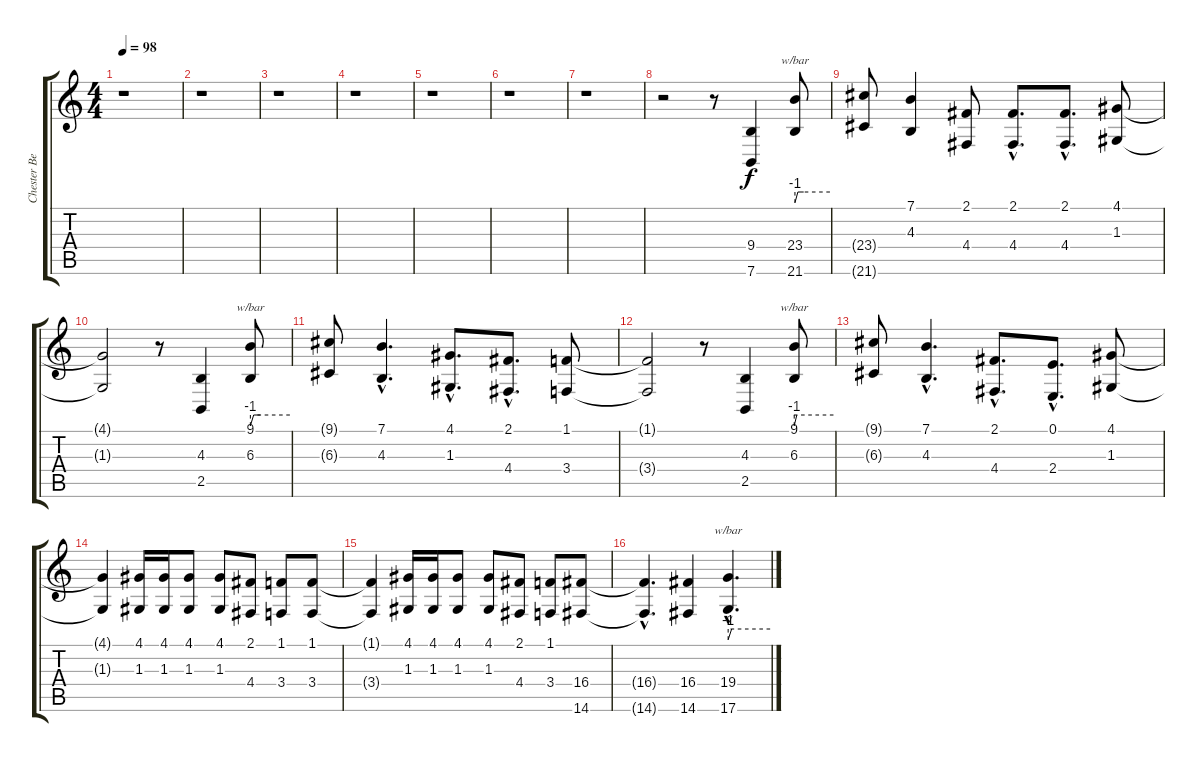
\track ("Chester Benington (Vocal)" "Chester Be") {instrument harmonica}
\staff {score tabs}
\tuning (E4 B3 G3 D3 A2 E2) {hide}
\ts (4 4)
\tempo 98
\clef g2
\ks c
r.1{dy f} |
r.1 |
r.1 |
r.1 |
r.1 |
r.1 |
r.1 |
r.2 r.8 (9.4 7.6).4 (23.4 21.6).8{tbe (custom default 0 -4 5 0 15 0 60 0)} |
(23.4{t} 21.6{t}).8 (7.1 4.3).4 (2.1 4.4).8 (2.1{hac} 4.4{hac}).8{d} (2.1{hac} 4.4{hac}).8{d} (4.1 1.3).8 |
(4.1{t} 1.3{t}).2 r.8 (4.3 2.5).4 (9.1 6.3).8{tbe (custom default 0 -4 5 0 15 0 60 0)} |
(9.1{t} 6.3{t}).8 (7.1{hac} 4.3{hac}).4{d} (4.1{hac} 1.3{hac}).8{d} (2.1{hac} 4.4{hac}).8{d} (1.1 3.4).8 |
(1.1{t} 3.4{t}).2 r.8 (4.3 2.5).4 (9.1 6.3).8{tbe (custom default 0 -4 4 0 60 0)} |
(9.1{t} 6.3{t}).8 (7.1{hac} 4.3{hac}).4{d} (2.1{hac} 4.4{hac}).8{d} (0.1{hac} 2.4{hac}).8{d} (4.1 1.3).8 |
(4.1{t} 1.3{t}).4 (4.1 1.3).16 (4.1 1.3).16 (4.1 1.3).8 (4.1 1.3).8 (2.1 4.4).8 (1.1 3.4).8 (1.1 3.4).8 |
(1.1{t} 3.4{t}).4 (4.1 1.3).16 (4.1 1.3).16 (4.1 1.3).8 (4.1 1.3).8 (2.1 4.4).8 (1.1 3.4).8 (16.4 14.6).8 |
(16.4{hac t} 14.6{hac t}).4{d} (16.4 14.6).4 (19.4{hac} 17.6{hac}).4{d tbe (custom default 0 -4 5 0 60 0)}
